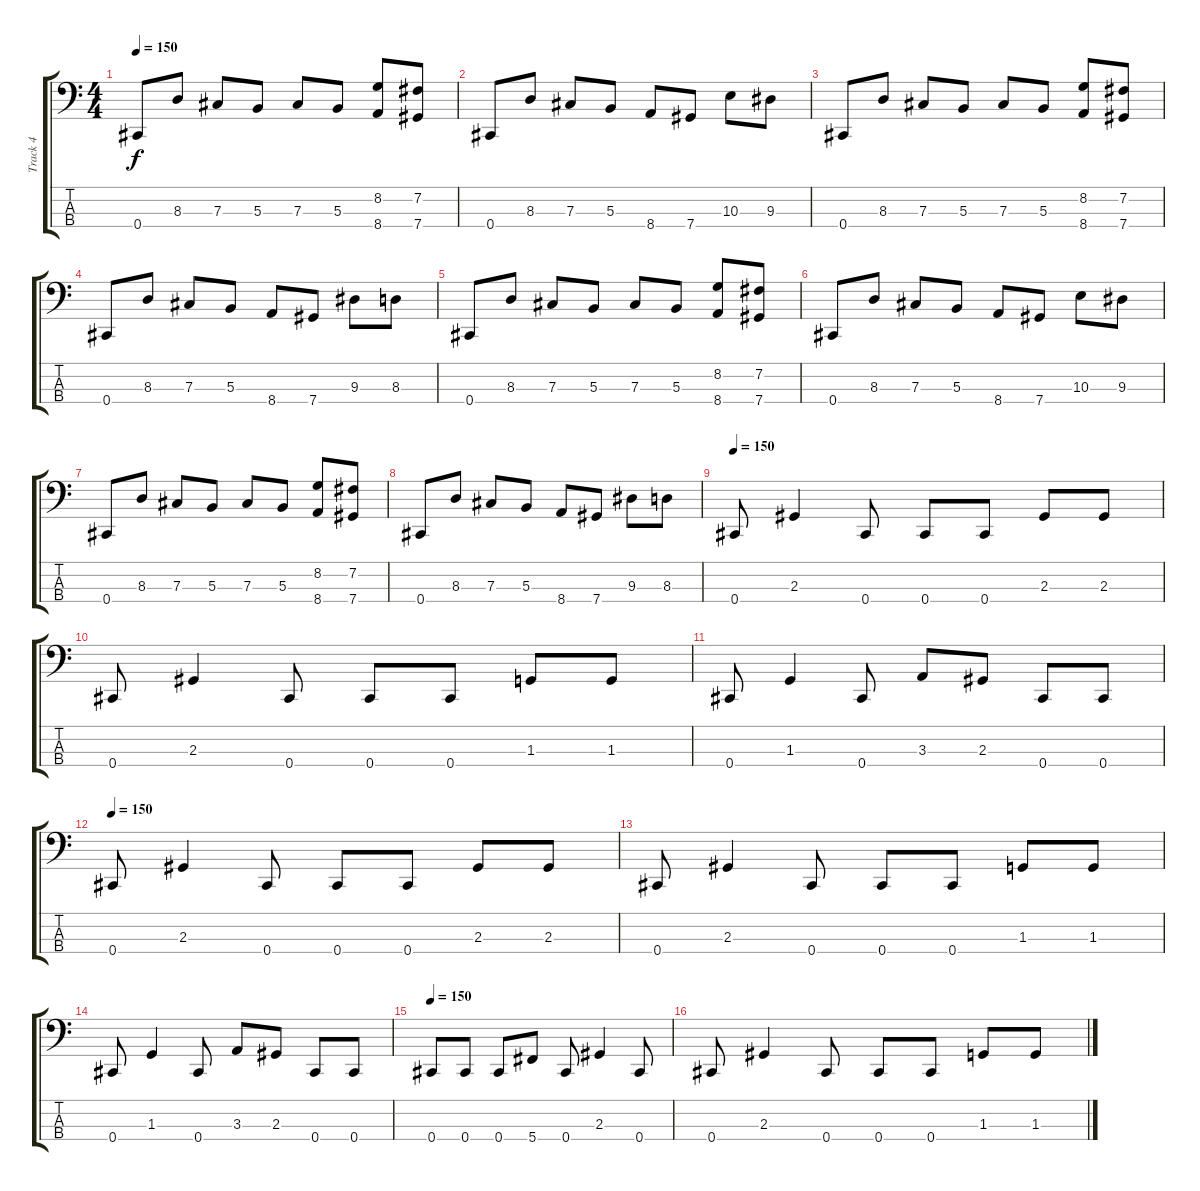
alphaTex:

\track ("Track 4" "Track 4") {instrument electricbasspick}
\staff {score tabs}
\tuning (E2 B1 Gb1 Db1) {hide}
\ts (4 4)
\tempo 150
\clef f4
\ks c
0.4.8{dy f} 8.3.8 7.3.8 5.3.8 7.3.8 5.3.8 (8.2 8.4).8 (7.2 7.4).8 |
0.4.8 8.3.8 7.3.8 5.3.8 8.4.8 7.4.8 10.3.8 9.3.8 |
0.4.8 8.3.8 7.3.8 5.3.8 7.3.8 5.3.8 (8.2 8.4).8 (7.2 7.4).8 |
0.4.8 8.3.8 7.3.8 5.3.8 8.4.8 7.4.8 9.3.8 8.3.8 |
0.4.8 8.3.8 7.3.8 5.3.8 7.3.8 5.3.8 (8.2 8.4).8 (7.2 7.4).8 |
0.4.8 8.3.8 7.3.8 5.3.8 8.4.8 7.4.8 10.3.8 9.3.8 |
0.4.8 8.3.8 7.3.8 5.3.8 7.3.8 5.3.8 (8.2 8.4).8 (7.2 7.4).8 |
0.4.8 8.3.8 7.3.8 5.3.8 8.4.8 7.4.8 9.3.8 8.3.8 |
\tempo 150
0.4.8 2.3.4 0.4.8 0.4.8 0.4.8 2.3.8 2.3.8 |
0.4.8 2.3.4 0.4.8 0.4.8 0.4.8 1.3.8 1.3.8 |
0.4.8 1.3.4 0.4.8 3.3.8 2.3.8 0.4.8 0.4.8 |
\tempo 150
0.4.8 2.3.4 0.4.8 0.4.8 0.4.8 2.3.8 2.3.8 |
0.4.8 2.3.4 0.4.8 0.4.8 0.4.8 1.3.8 1.3.8 |
0.4.8 1.3.4 0.4.8 3.3.8 2.3.8 0.4.8 0.4.8 |
\tempo 150
0.4.8 0.4.8 0.4.8 5.4.8 0.4.8 2.3.4 0.4.8 |
0.4.8 2.3.4 0.4.8 0.4.8 0.4.8 1.3.8 1.3.8
